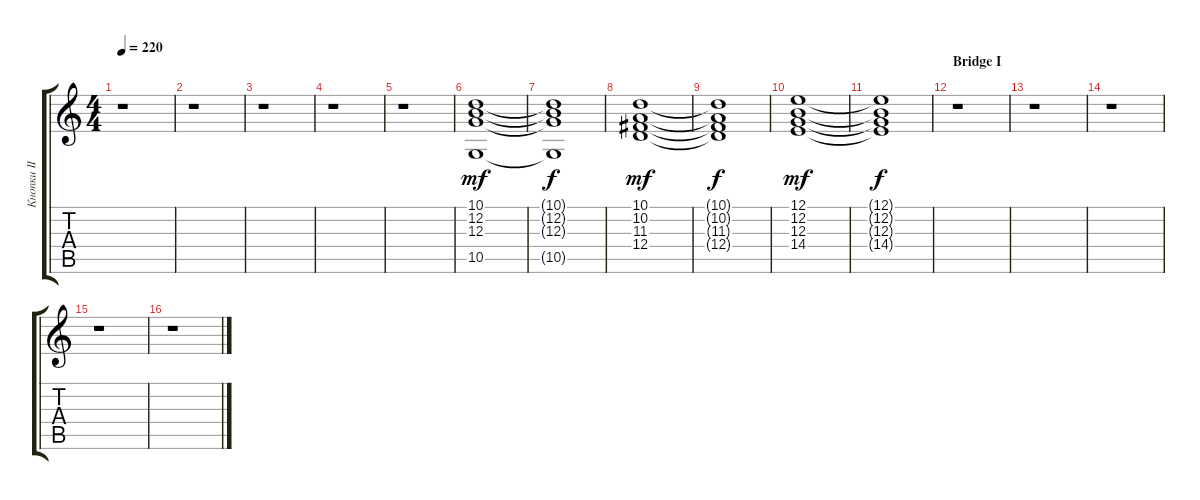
\track ("Кнопки II" "Кнопки II") {instrument choiraahs}
\staff {score tabs}
\tuning (E4 B3 G3 D3 A2 E2) {hide}
\ts (4 4)
\tempo 220
\clef g2
\ks c
r.1{dy mf} |
r.1 |
r.1 |
r.1 |
r.1 |
(10.1 12.2 12.3 10.5).1 |
(10.1{t} 12.2{t} 12.3{t} 10.5{t}).1{dy f} |
(10.1 10.2 11.3 12.4).1{dy mf} |
(10.1{t} 10.2{t} 11.3{t} 12.4{t}).1{dy f} |
(12.1 12.2 12.3 14.4).1{dy mf} |
(12.1{t} 12.2{t} 12.3{t} 14.4{t}).1{dy f} |
\section ("" "Bridge I")
r.1 |
r.1 |
r.1 |
r.1 |
r.1
